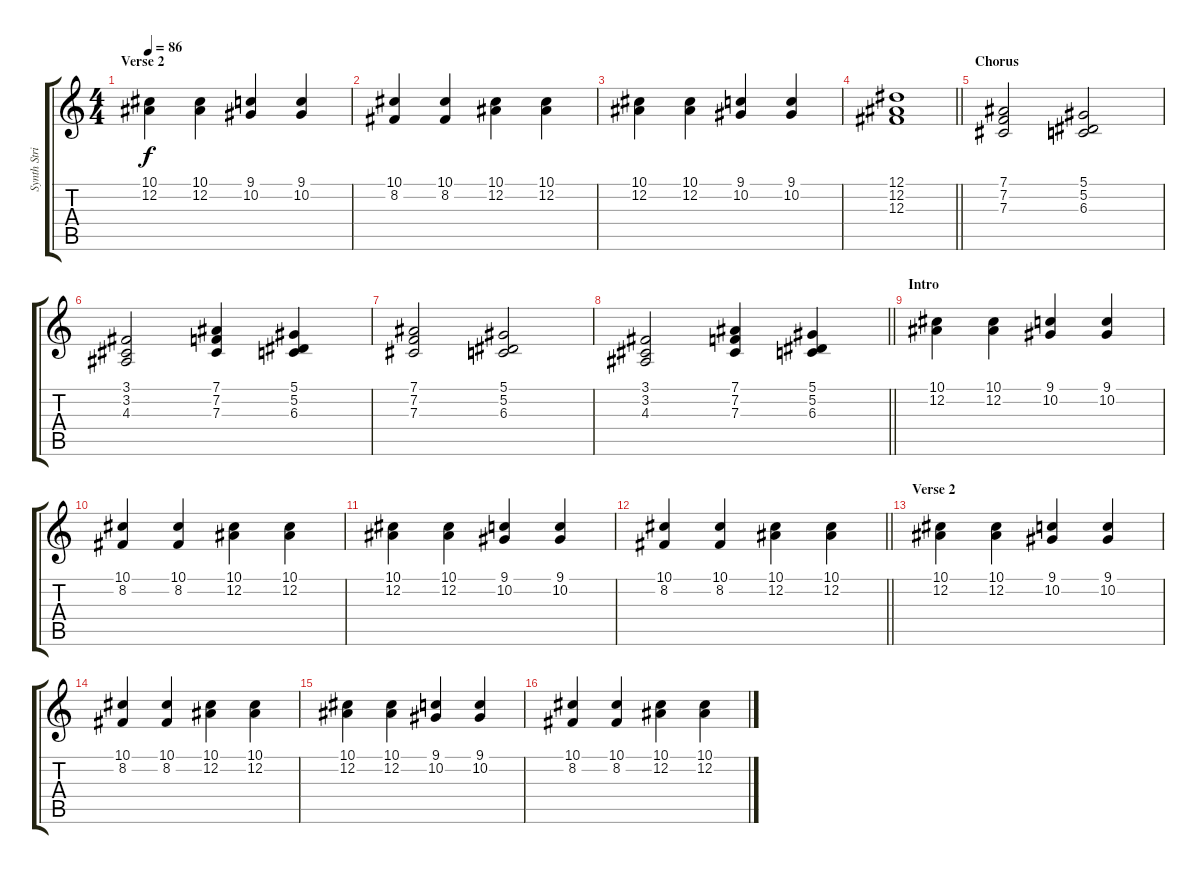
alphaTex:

\track ("Synth String 1" "Synth Stri") {instrument stringensemble1}
\staff {score tabs}
\tuning (Eb4 Bb3 Gb3 Db3 Ab2 Eb2) {hide}
\ts (4 4)
\section ("" "Verse 2")
\tempo 86
\clef g2
\ks c
(10.1 12.2).4{dy f} (10.1 12.2).4 (9.1 10.2).4 (9.1 10.2).4 |
(10.1 8.2).4 (10.1 8.2).4 (10.1 12.2).4 (10.1 12.2).4 |
(10.1 12.2).4 (10.1 12.2).4 (9.1 10.2).4 (9.1 10.2).4 |
\barLineRight lightlight
(12.1 12.2 12.3).1 |
\section ("" "Chorus")
(7.1 7.2 7.3).2 (5.1 5.2 6.3).2 |
(3.1 3.2 4.3).2 (7.1 7.2 7.3).4 (5.1 5.2 6.3).4 |
(7.1 7.2 7.3).2 (5.1 5.2 6.3).2 |
\barLineRight lightlight
(3.1 3.2 4.3).2 (7.1 7.2 7.3).4 (5.1 5.2 6.3).4 |
\section ("" "Intro")
(10.1 12.2).4 (10.1 12.2).4 (9.1 10.2).4 (9.1 10.2).4 |
(10.1 8.2).4 (10.1 8.2).4 (10.1 12.2).4 (10.1 12.2).4 |
(10.1 12.2).4 (10.1 12.2).4 (9.1 10.2).4 (9.1 10.2).4 |
\barLineRight lightlight
(10.1 8.2).4 (10.1 8.2).4 (10.1 12.2).4 (10.1 12.2).4 |
\section ("" "Verse 2")
(10.1 12.2).4 (10.1 12.2).4 (9.1 10.2).4 (9.1 10.2).4 |
(10.1 8.2).4 (10.1 8.2).4 (10.1 12.2).4 (10.1 12.2).4 |
(10.1 12.2).4 (10.1 12.2).4 (9.1 10.2).4 (9.1 10.2).4 |
(10.1 8.2).4 (10.1 8.2).4 (10.1 12.2).4 (10.1 12.2).4
